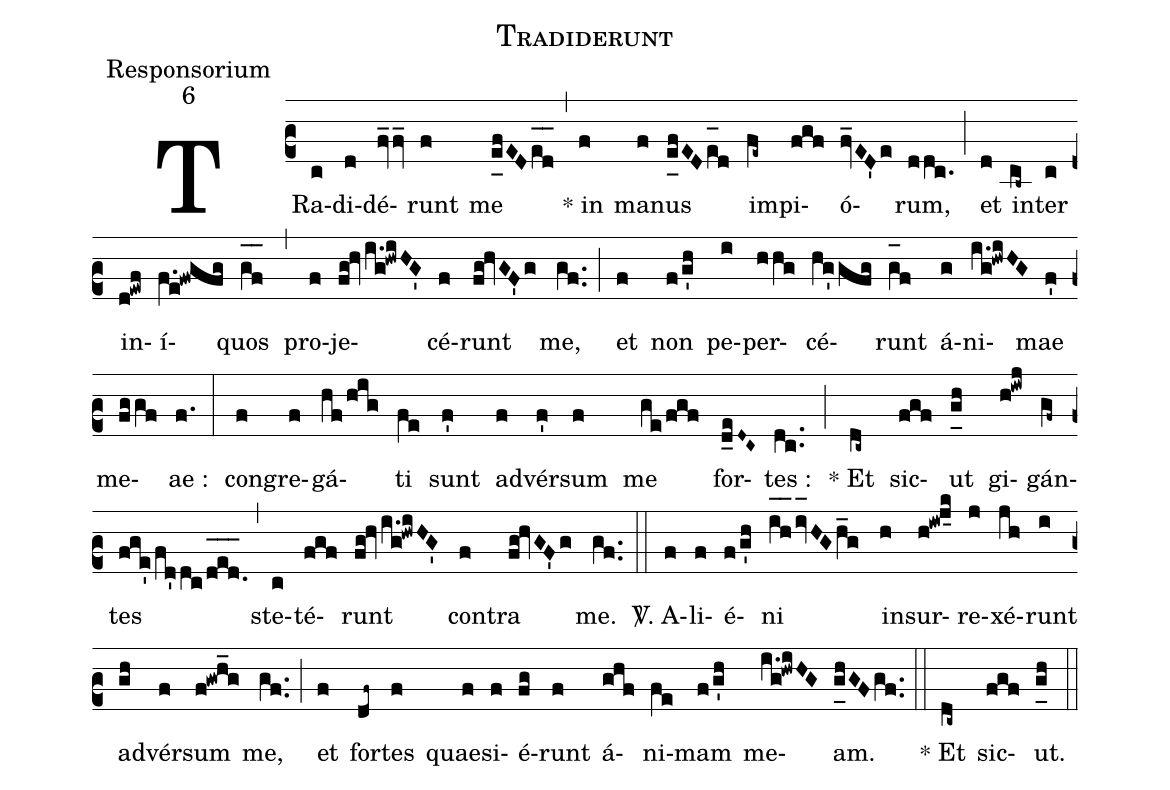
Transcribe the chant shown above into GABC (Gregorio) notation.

name:Tradiderunt;
office-part:Responsorium;
mode:6;
%%
(c2) TRa(c)di(d)dé(fv_2fv_)runt(f) me(e_[uh:l]fEDe_[oh:h]d_[oh:h]) (,) * in(f) ma(f)nus(e_[uh:l]fEDe_[oh:h]d) im(fe~)pi(fgf)ó(fv_ED'e)rum,(ddc.) (;) et(d) in(cb~)ter(c) in(d!ewf)í(f.e!fwgfg)quos(g_[oh:h]f_[oh:h]) (,) pro(f)je(fg!hvi.g!hwiHG')cé(f)runt(fg!hvGF'g) me,(gf..) (;) et(f) non(f/g'h) pe(i)per(hhg)cé(hg'gfg)runt(g_[oh:h]f) á(g)ni(i.g!hwiHG)mae(f') me(fggf)ae :(f.) (:) con(f)gre(f)gá(hf/hig)ti(fe) sunt(f') ad(f)vér(f')sum(f) me(ge/fgf) for(d_eD~C~)tes :(dc..) (;) * Et(dc~) sic(fgf)ut(g_[uh:l]h) gi(h!iwj)gán(gf~)tes(fge'/fd'/!dc/d_[oh:h]e_[oh:h]d._[oh:h]) (,) ste(c)té(fgf)runt(fg!hvi.g!hwiHG') con(f)tra(fg!hvGF'g) me.(gf..) (::) <sp>V/</sp>. A(f)li(f)é(f/g'h)ni(i_[oh:h]h_2[oh:h]iv_[oh:h]HGh_g) in(h)sur(h!iw!j_5k)re(j)xé(jh)runt(i) ad(gh)vér(f)sum(f!gwh_g) me,(gf..) (;) et(f) for(df~)tes(f) quae(f)si(f)é(fg)runt(f) á(ghf)ni(fe)mam(f/g'h) me(i.g!hwiHG)am.(g_[uh:l]hGFgf..) (::) * Et(dc~) sic(fgf)ut.(g_[uh:l]h) (::)
